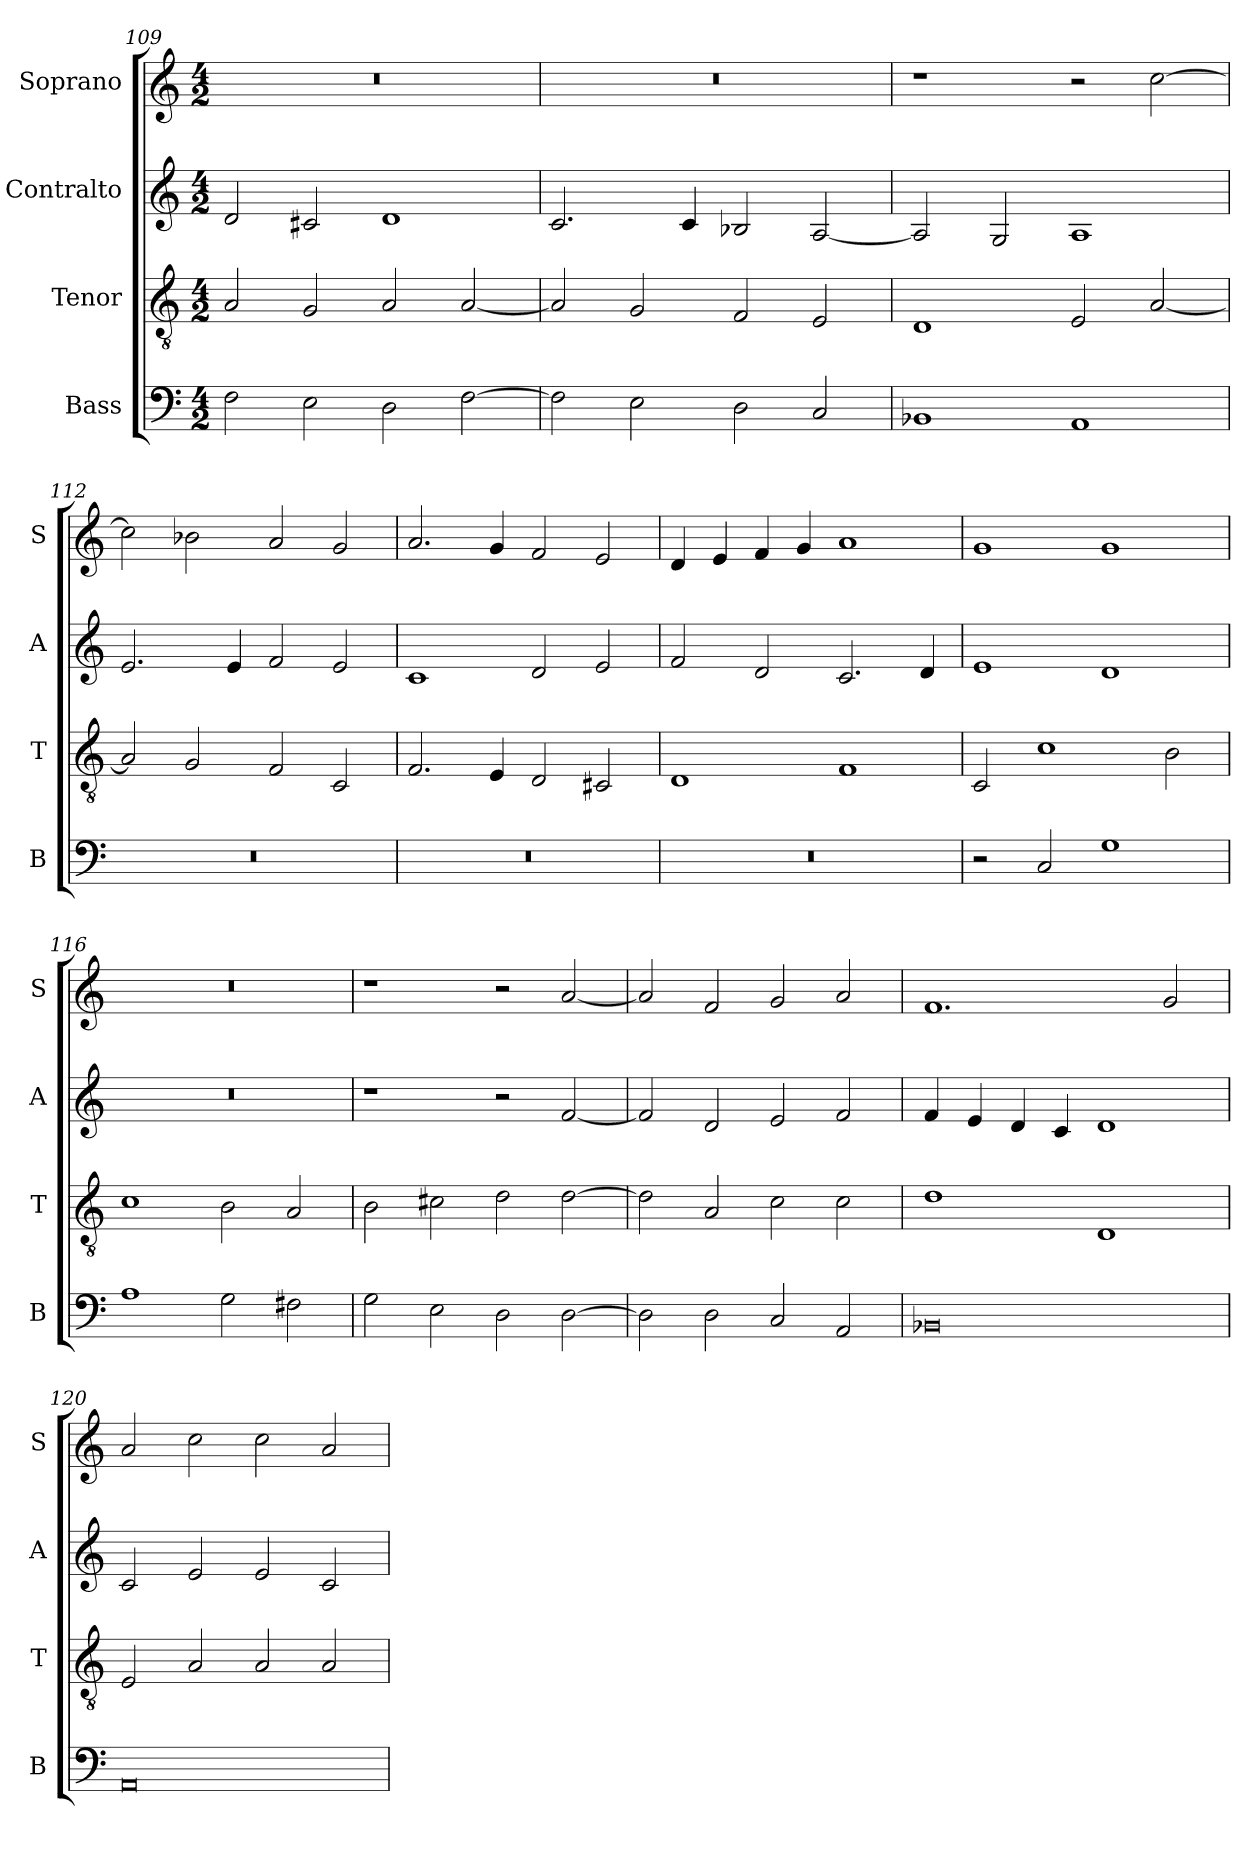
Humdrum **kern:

**kern	**kern	**kern	**kern
*part4	*part3	*part2	*part1
*staff4	*staff3	*staff2	*staff1
*I"Bass	*I"Tenor	*I"Contralto	*I"Soprano
*I'B	*I'T	*I'A	*I'S
*clefF4	*clefGv2	*clefG2	*clefG2
*k[]	*k[]	*k[]	*k[]
*D:dor	*D:dor	*D:dor	*D:dor
*M4/2	*M4/2	*M4/2	*M4/2
=109	=109	=109	=109
2F	2A	2d	0r
2E	2G	2c#X	.
2D	2A	1d	.
[2F	[2A	.	.
=110	=110	=110	=110
2F]	2A]	2.c	0r
2E	2G	.	.
.	.	4c	.
2D	2F	2B-X	.
2C	2E	[2A	.
=111	=111	=111	=111
1BB-X	1D	2A]	1r
.	.	2G	.
1AA	2E	1A	2r
.	[2A	.	[2cc
=112	=112	=112	=112
0r	2A]	2.e	2cc]
.	2G	.	2b-X
.	.	4e	.
.	2F	2f	2a
.	2C	2e	2g
=113	=113	=113	=113
0r	2.F	1c	2.a
.	4E	.	4g
.	2D	2d	2f
.	2C#X	2e	2e
=114	=114	=114	=114
0r	1D	2f	4d
.	.	.	4e
.	.	2d	4f
.	.	.	4g
.	1F	2.c	1a
.	.	4d	.
=115	=115	=115	=115
2r	2C	1e	1g
2C	1c	.	.
1G	.	1d	1g
.	2B	.	.
=116	=116	=116	=116
1A	1c	0r	0r
2G	2B	.	.
2F#X	2A	.	.
=117	=117	=117	=117
2G	2B	1r	1r
2E	2c#X	.	.
2D	2d	2r	2r
[2D	[2d	[2f	[2a
=118	=118	=118	=118
2D]	2d]	2f]	2a]
2D	2A	2d	2f
2C	2c	2e	2g
2AA	2c	2f	2a
=119	=119	=119	=119
0BB-X	1d	4f	1.f
.	.	4e	.
.	.	4d	.
.	.	4c	.
.	1D	1d	.
.	.	.	2g
=120	=120	=120	=120
0AA	2E	2c	2a
.	2A	2e	2cc
.	2A	2e	2cc
.	2A	2c	2a
=	=	=	=
*-	*-	*-	*-
